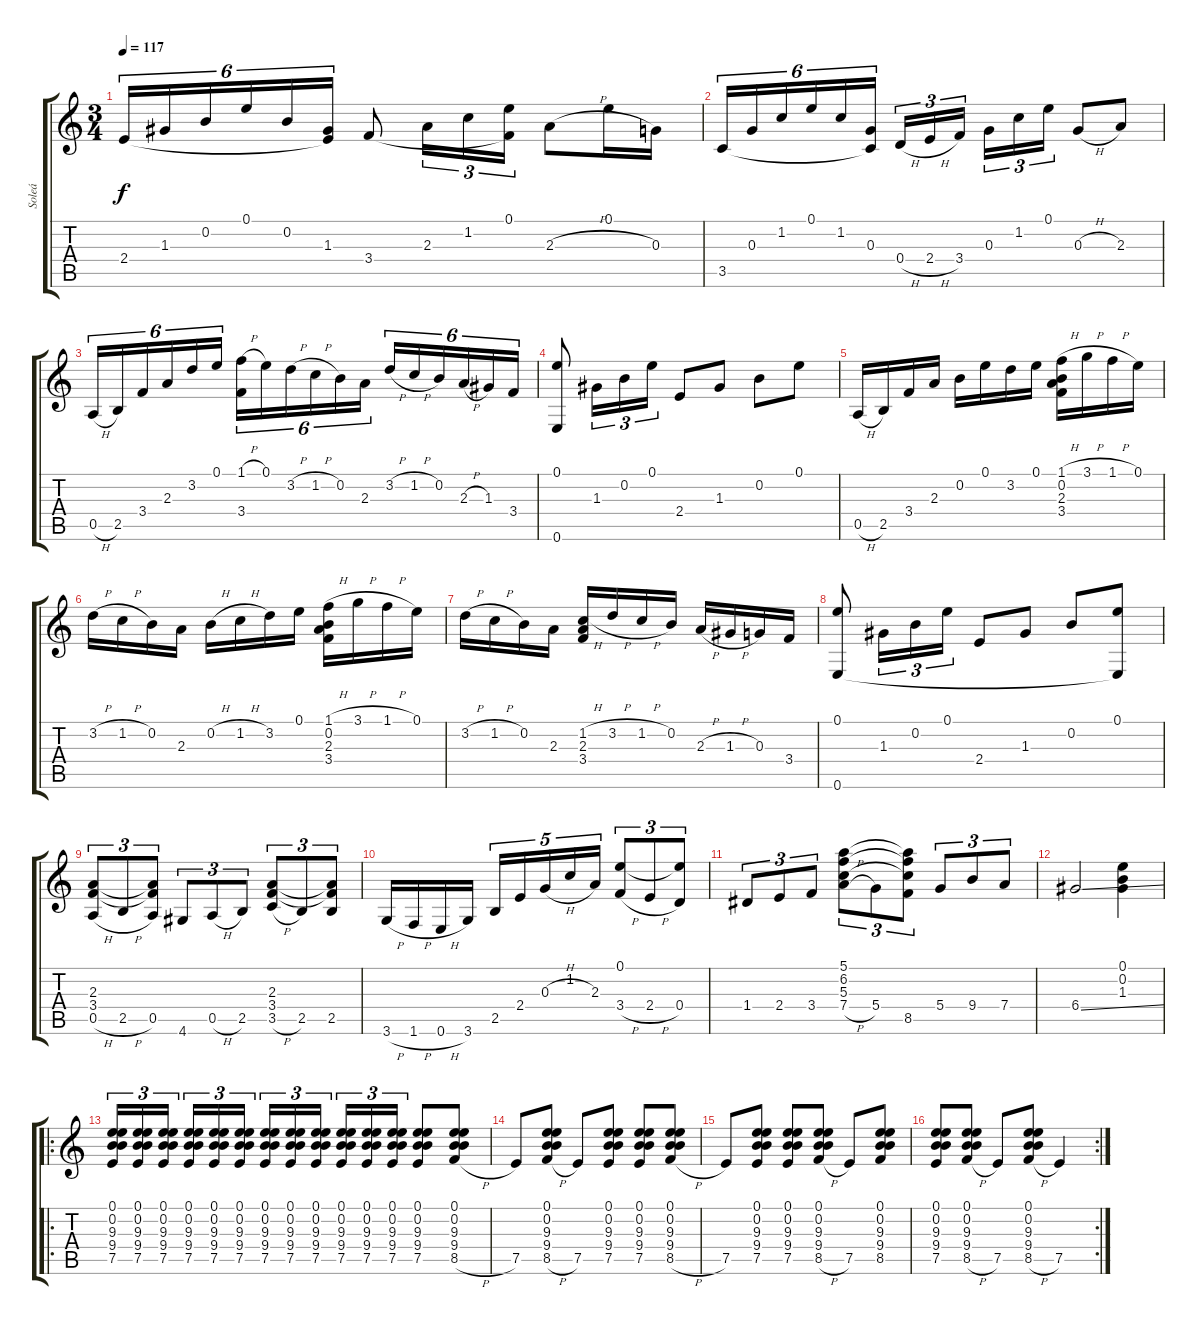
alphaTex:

\track ("Soleá" "Soleá") {instrument acousticguitarnylon}
\staff {score tabs}
\tuning (E4 B3 G3 D3 A2 E2) {hide}
\ts (3 4)
\tempo 117
\clef g2
\ks c
2.4.16{tu (6 4) dy f} 1.3.16{tu (6 4)} 0.2.16{tu (6 4)} 0.1.16{tu (6 4)} 0.2.16{tu (6 4)} (1.3 2.4{t}).16{tu (6 4)} 3.4.8 2.3.16{tu (3 2)} 1.2.16{tu (3 2)} (0.1 3.4{t}).16{tu (3 2)} 2.3{h}.8 0.1.16 0.3.16 |
3.5.16{tu (6 4)} 0.3.16{tu (6 4)} 1.2.16{tu (6 4)} 0.1.16{tu (6 4)} 1.2.16{tu (6 4)} (0.3 3.5{t}).16{tu (6 4)} 0.4{h}.16{tu (3 2)} 2.4{h}.16{tu (3 2)} 3.4.16{tu (3 2)} 0.3.16{tu (3 2)} 1.2.16{tu (3 2)} 0.1.16{tu (3 2)} 0.3{h}.8 2.3.8 |
0.5{h}.16{tu (6 4)} 2.5.16{tu (6 4)} 3.4.16{tu (6 4)} 2.3.16{tu (6 4)} 3.2.16{tu (6 4)} 0.1.16{tu (6 4)} (1.1{h} 3.4).16{tu (6 4)} 0.1.16{tu (6 4)} 3.2{h}.16{tu (6 4)} 1.2{h}.16{tu (6 4)} 0.2.16{tu (6 4)} 2.3.16{tu (6 4)} 3.2{h}.16{tu (6 4)} 1.2{h}.16{tu (6 4)} 0.2.16{tu (6 4)} 2.3{h}.16{tu (6 4)} 1.3.16{tu (6 4)} 3.4.16{tu (6 4)} |
(0.1 0.6).8 1.3.16{tu (3 2)} 0.2.16{tu (3 2)} 0.1.16{tu (3 2)} 2.4.8 1.3.8 0.2.8 0.1.8 |
0.5{h}.16 2.5.16 3.4.16 2.3.16 0.2.16 0.1.16 3.2.16 0.1.16 (1.1{h} 0.2 2.3 3.4).16 3.1{h}.16 1.1{h}.16 0.1.16 |
3.2{h}.16 1.2{h}.16 0.2.16 2.3.16 0.2{h}.16 1.2{h}.16 3.2.16 0.1.16 (1.1{h} 0.2 2.3 3.4).16 3.1{h}.16 1.1{h}.16 0.1.16 |
3.2{h}.16 1.2{h}.16 0.2.16 2.3.16 (1.2{h} 2.3 3.4).16 3.2{h}.16 1.2{h}.16 0.2.16 2.3{h}.16 1.3{h}.16 0.3.16 3.4.16 |
(0.1 0.6).8 1.3.16{tu (3 2)} 0.2.16{tu (3 2)} 0.1.16{tu (3 2)} 2.4.8 1.3.8 0.2.8 (0.1 0.6{t}).8 |
(2.3 3.4 0.5{h}).8{tu (3 2)} 2.5{h}.8{tu (3 2)} (2.3{t} 3.4{t} 0.5).8{tu (3 2)} 4.6.8{tu (3 2)} 0.5{h}.8{tu (3 2)} 2.5.8{tu (3 2)} (2.3 3.4 3.5{h}).8{tu (3 2)} 2.5.8{tu (3 2)} (2.3{t} 3.4{t} 2.5).8{tu (3 2)} |
3.6{h}.16 1.6{h}.16 0.6{h}.16 3.6.16 2.5.16{tu (5 4)} 2.4.16{tu (5 4)} 0.3{h}.16{tu (5 4)} 1.2.16{tu (5 4)} 2.3.16{tu (5 4)} (0.1 3.4{h}).8{tu (3 2)} 2.4{h}.8{tu (3 2)} (0.1{t} 0.4).8{tu (3 2)} |
1.4.8{tu (3 2)} 2.4.8{tu (3 2)} 3.4.8{tu (3 2)} (5.1 6.2 5.3 7.4{h}).8{tu (3 2)} 5.4.8{tu (3 2)} (5.1{t} 6.2{t} 5.3{t} 8.5).8{tu (3 2)} 5.4.8{tu (3 2)} 9.4.8{tu (3 2)} 7.4.8{tu (3 2)} |
6.4{ss}.2 (0.1 0.2 1.3).4 |
\ro
(0.1 0.2 9.3 9.4 7.5).16{tu (3 2)} (0.1 0.2 9.3 9.4 7.5).16{tu (3 2)} (0.1 0.2 9.3 9.4 7.5).16{tu (3 2)} (0.1 0.2 9.3 9.4 7.5).16{tu (3 2)} (0.1 0.2 9.3 9.4 7.5).16{tu (3 2)} (0.1 0.2 9.3 9.4 7.5).16{tu (3 2)} (0.1 0.2 9.3 9.4 7.5).16{tu (3 2)} (0.1 0.2 9.3 9.4 7.5).16{tu (3 2)} (0.1 0.2 9.3 9.4 7.5).16{tu (3 2)} (0.1 0.2 9.3 9.4 7.5).16{tu (3 2)} (0.1 0.2 9.3 9.4 7.5).16{tu (3 2)} (0.1 0.2 9.3 9.4 7.5).16{tu (3 2)} (0.1 0.2 9.3 9.4 7.5).8 (0.1 0.2 9.3 9.4 8.5{h}).8 |
7.5.8 (0.1 0.2 9.3 9.4 8.5{h}).8 7.5.8 (0.1 0.2 9.3 9.4 7.5).8 (0.1 0.2 9.3 9.4 7.5).8 (0.1 0.2 9.3 9.4 8.5{h}).8 |
7.5.8 (0.1 0.2 9.3 9.4 7.5).8 (0.1 0.2 9.3 9.4 7.5).8 (0.1 0.2 9.3 9.4 8.5{h}).8 7.5.8 (0.1 0.2 9.3 9.4 8.5).8 |
\rc 2
(0.1 0.2 9.3 9.4 7.5).8 (0.1 0.2 9.3 9.4 8.5{h}).8 7.5.8 (0.1 0.2 9.3 9.4 8.5{h}).8 7.5.4
